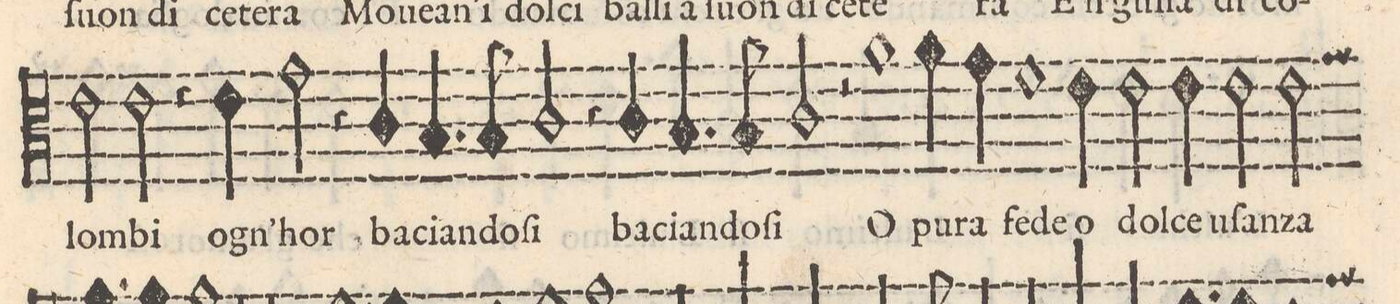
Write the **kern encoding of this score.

**kern	**text
*I"ALTO	*
*clefC3	*
*k[]	*
*met(C)	*
*M4/2	*
2e\	-lom-
2e\	-bi
=31-	=31-
4r	.
4e\	obn'-
2g\	-hor
4r	.
4c/	ba-
4.B/	-cian-
8B/	-do-
=32-	=32-
2c/	-ſi
4r	.
4c/	ba-
4.B/	-cian-
8B/	-do-
2c/	-ſi
=33-	=33-
2r	.
1a\	O
4a\	pu-
4g\	-ra
=34-	=34-
1f	fe-
4e\	-de o
2e\	dol-
4e\	-ce
=35-	=35-
2e\	uſan-
2e\	-za
*-	*-
